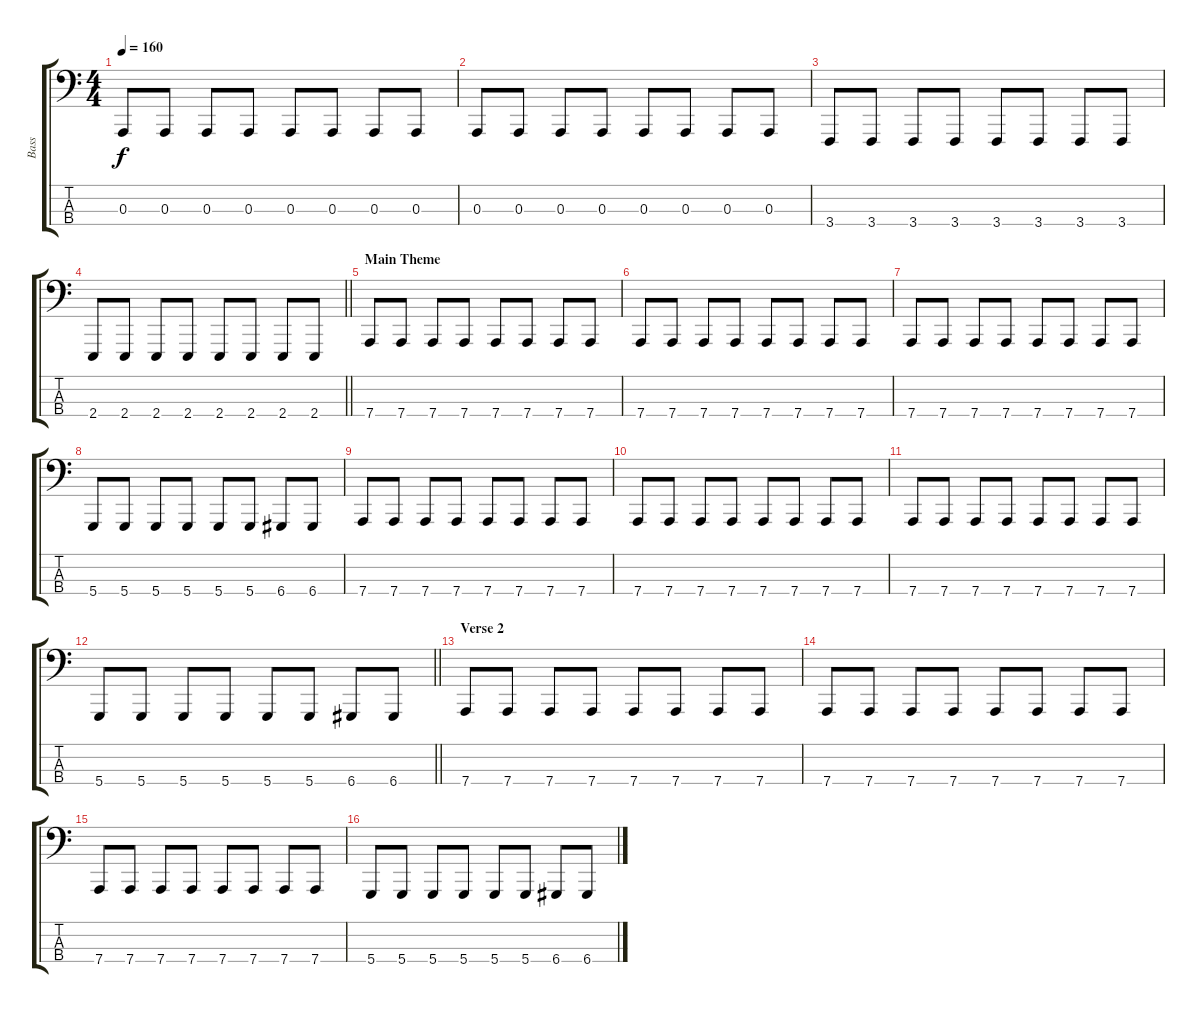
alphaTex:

\track ("Bass" "Bass") {instrument lead8bassandlead}
\staff {score tabs}
\tuning (G2 D2 A1 D1) {hide}
\ts (4 4)
\tempo 160
\clef f4
\ks c
0.3.8{dy f} 0.3.8 0.3.8 0.3.8 0.3.8 0.3.8 0.3.8 0.3.8 |
0.3.8 0.3.8 0.3.8 0.3.8 0.3.8 0.3.8 0.3.8 0.3.8 |
3.4.8 3.4.8 3.4.8 3.4.8 3.4.8 3.4.8 3.4.8 3.4.8 |
\barLineRight lightlight
2.4.8 2.4.8 2.4.8 2.4.8 2.4.8 2.4.8 2.4.8 2.4.8 |
\section ("" "Main Theme")
7.4.8 7.4.8 7.4.8 7.4.8 7.4.8 7.4.8 7.4.8 7.4.8 |
7.4.8 7.4.8 7.4.8 7.4.8 7.4.8 7.4.8 7.4.8 7.4.8 |
7.4.8 7.4.8 7.4.8 7.4.8 7.4.8 7.4.8 7.4.8 7.4.8 |
5.4.8 5.4.8 5.4.8 5.4.8 5.4.8 5.4.8 6.4.8 6.4.8 |
7.4.8 7.4.8 7.4.8 7.4.8 7.4.8 7.4.8 7.4.8 7.4.8 |
7.4.8 7.4.8 7.4.8 7.4.8 7.4.8 7.4.8 7.4.8 7.4.8 |
7.4.8 7.4.8 7.4.8 7.4.8 7.4.8 7.4.8 7.4.8 7.4.8 |
\barLineRight lightlight
5.4.8 5.4.8 5.4.8 5.4.8 5.4.8 5.4.8 6.4.8 6.4.8 |
\section ("" "Verse 2")
7.4.8 7.4.8 7.4.8 7.4.8 7.4.8 7.4.8 7.4.8 7.4.8 |
7.4.8 7.4.8 7.4.8 7.4.8 7.4.8 7.4.8 7.4.8 7.4.8 |
7.4.8 7.4.8 7.4.8 7.4.8 7.4.8 7.4.8 7.4.8 7.4.8 |
5.4.8 5.4.8 5.4.8 5.4.8 5.4.8 5.4.8 6.4.8 6.4.8
